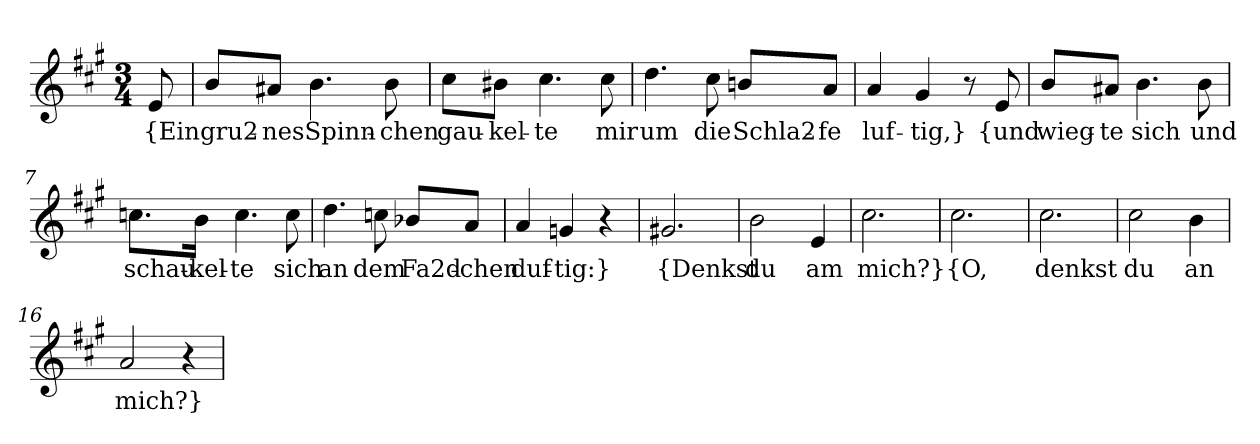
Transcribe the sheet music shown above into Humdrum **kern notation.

**kern	**text
*part1	*part1
*staff1	*staff1
*clefG2	*
*k[f#c#g#]	*
*M3/4	*
=1	=1
!	!LO:LY:b
8e/	{Ein
=2	=2
!	!LO:LY:b
8b/L	gru2-
!	!LO:LY:b
8a#X/J	-nes
!	!LO:LY:b
4.b\	Spinn-
!	!LO:LY:b
8b\	-chen
=3	=3
!	!LO:LY:b
8cc#\L	gau-
!	!LO:LY:b
8b#X\J	-kel-
!	!LO:LY:b
4.cc#\	-te
!	!LO:LY:b
8cc#\	mir
=4	=4
!	!LO:LY:b
4.dd\	um
!	!LO:LY:b
8cc#\	die
!	!LO:LY:b
8bn/L	Schla2-
!	!LO:LY:b
8a/J	-fe
=5	=5
!	!LO:LY:b
4a/	luf-
!	!LO:LY:b
4g#/	-tig,}
8r	.
!	!LO:LY:b
8e/	{und
!!LO:LB:g=z
=6	=6
!	!LO:LY:b
8b/L	wieg-
!	!LO:LY:b
8a#X/J	-te
!	!LO:LY:b
4.b\	sich
!	!LO:LY:b
8b\	und
=7	=7
!	!LO:LY:b
8.ccn\L	schau-
!	!LO:LY:b
16b\Jk	-kel-
!	!LO:LY:b
4.cc\	-te
!	!LO:LY:b
8cc\	sich
=8	=8
!	!LO:LY:b
4.dd\	an
!	!LO:LY:b
8ccn\	dem
!	!LO:LY:b
8b-X/L	Fa2d-
!	!LO:LY:b
8a/J	-chen
=9	=9
!	!LO:LY:b
4a/	duf-
!	!LO:LY:b
4gn/	-tig:}
4r	.
=10	=10
!	!LO:LY:b
2.g#X/	{Denkst
=11	=11
!	!LO:LY:b
2b\	du
!	!LO:LY:b
4e/	am
=12	=12
!	!LO:LY:b
2.cc#\	mich?}
!!LO:LB:g=z
=13	=13
!	!LO:LY:b
2.cc#\	{O,
=14	=14
!	!LO:LY:b
2.cc#\	denkst
=15	=15
!	!LO:LY:b
2cc#\	du
!	!LO:LY:b
4b\	an
=16	=16
!	!LO:LY:b
2a/	mich?}
4r	.
=	=
*-	*-
